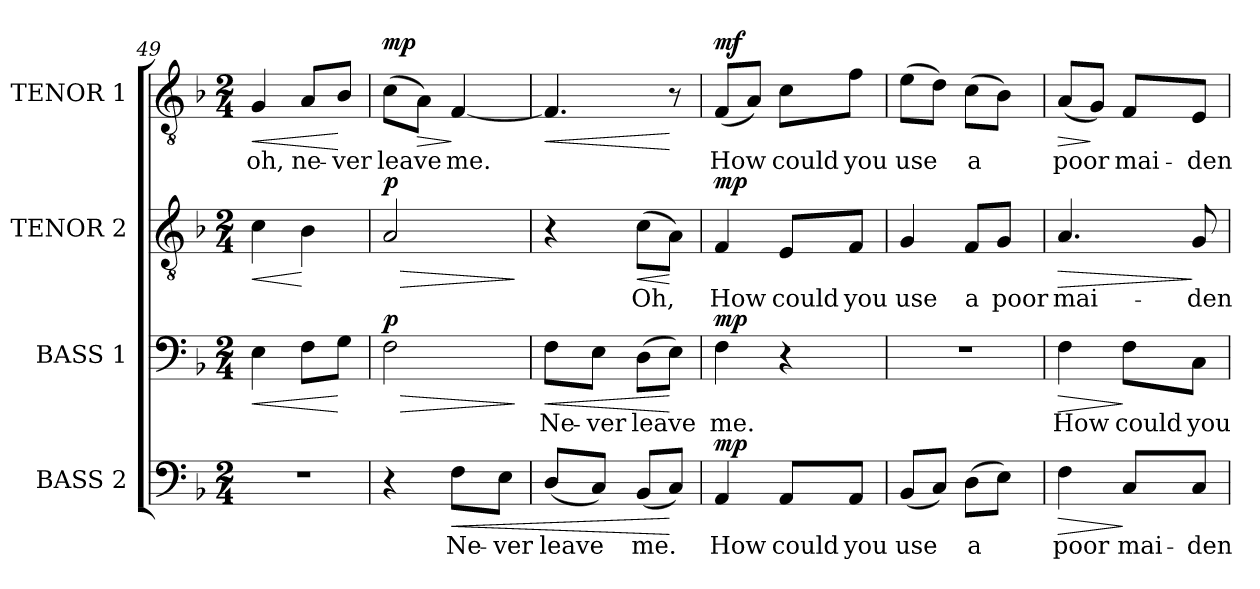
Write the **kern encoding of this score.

**kern	**text	**dynam	**kern	**text	**dynam	**kern	**text	**dynam	**kern	**text	**dynam
*part4	*part4	*part4	*part3	*part3	*part3	*part2	*part2	*part2	*part1	*part1	*part1
*staff4	*staff4	*staff4	*staff3	*staff3	*staff3	*staff2	*staff2	*staff2	*staff1	*staff1	*staff1
*I"BASS 2	*	*	*I"BASS 1	*	*	*I"TENOR 2	*	*	*I"TENOR 1	*	*
*I'B. 2	*	*	*I'B. 1	*	*	*I'T. 2	*	*	*I'T. 1	*	*
*clefF4	*	*	*clefF4	*	*	*clefGv2	*	*	*clefGv2	*	*
*	*	*	*	*	*	*ITrd7c12	*	*	*ITrd7c12	*	*
*k[b-]	*	*	*k[b-]	*	*	*k[b-]	*	*	*k[b-]	*	*
*F:	*	*	*F:	*	*	*F:	*	*	*F:	*	*
*M2/4	*	*	*M2/4	*	*	*M2/4	*	*	*M2/4	*	*
=49	=49	=49	=49	=49	=49	=49	=49	=49	=49	=49	=49
!LO:N:vis=1	!	!	!	!	!LO:HP:b	!	!	!LO:HP:b	!	!	!
!	!	!	!	!	!	!	!	!	!	!LO:LY:b:color=#000000	!LO:HP:b
2r	.	.	4Ei\	.	<	4Ci\	.	<	4GGi/	oh,	<
!	!	!	!	!	!	!	!	!	!	!LO:LY:b:color=#000000	!
.	.	.	8Fi\L	.	.	4BB-i\	.	[	8AAi/L	ne-	.
!	!	!	!	!	!	!	!	!	!	!LO:LY:b:color=#000000	!
.	.	.	8Gi\J	.	[	.	.	.	8BB-i/J	-ver	[
=50	=50	=50	=50	=50	=50	=50	=50	=50	=50	=50	=50
!	!	!	!	!	!LO:HP:b	!	!	!LO:HP:b	!	!	!
!	!	!	!	!	!	!	!	!	!	!LO:LY:b:color=#000000	!
4r	.	.	2Fi\	.	> p	2AAi/	.	> p	(8Ci\L	leave	mp
!	!	!	!	!	!	!	!	!	!	!	!LO:HP:b
.	.	.	.	.	.	.	.	.	8AAi\J)	.	>
!	!LO:LY:b:color=#000000	!LO:HP:b	!	!	!	!	!	!	!	!	!
!	!	!	!	!	!	!	!	!	!	!LO:LY:b:color=#000000	!
8Fi\L	Ne-	<	.	.	.	.	.	.	[4FFi/	me.	]
!	!LO:LY:b:color=#000000	!	!	!	!	!	!	!	!	!	!
8Ei\J	-ver	.	.	.	.	.	.	.	.	.	.
.	.	.	.	.	]	.	.	]	.	.	.
=51	=51	=51	=51	=51	=51	=51	=51	=51	=51	=51	=51
!	!LO:LY:b:color=#000000	!	!	!	!	!	!	!	!	!	!
!	!	!	!	!LO:LY:b:color=#000000	!LO:HP:b	!	!	!	!	!	!LO:HP:b
(8Di/L	leave	.	8Fi\L	Ne-	<	4r	.	.	4.FFi/]	.	<
!	!	!	!	!LO:LY:b:color=#000000	!	!	!	!	!	!	!
8Ci/J)	.	.	8Ei\J	-ver	.	.	.	.	.	.	.
!	!LO:LY:b:color=#000000	!	!	!	!	!	!	!	!	!	!
!	!	!	!	!LO:LY:b:color=#000000	!	!	!	!	!	!	!
!	!	!	!	!	!	!	!LO:LY:b:color=#000000	!LO:HP:b	!	!	!
(8BB-i/L	me.	.	(8Di\L	leave	.	(8Ci\L	Oh,	<	.	.	.
8Ci/J)	.	[	8Ei\J)	.	[	8AAi\J)	.	[	8r	.	[
!!LO:LB:g=z
=52	=52	=52	=52	=52	=52	=52	=52	=52	=52	=52	=52
!	!LO:LY:b:color=#000000	!	!	!	!	!	!	!	!	!	!
!	!	!	!	!LO:LY:b:color=#000000	!	!	!	!	!	!	!
!	!	!	!	!	!	!	!LO:LY:b:color=#000000	!	!	!	!
!	!	!	!	!	!	!	!	!	!	!LO:LY:b:color=#000000	!
4AAi/	How	mp	4Fi\	me.	mp	4FFi/	How	mp	(8FFi/L	How	mf
.	.	.	.	.	.	.	.	.	8AAi/J)	.	.
!	!LO:LY:b:color=#000000	!	!	!	!	!	!	!	!	!	!
!	!	!	!	!	!	!	!LO:LY:b:color=#000000	!	!	!	!
!	!	!	!	!	!	!	!	!	!	!LO:LY:b:color=#000000	!
8AAi/L	could	.	4r	.	.	8EEi/L	could	.	8Ci\L	could	.
!	!LO:LY:b:color=#000000	!	!	!	!	!	!	!	!	!	!
!	!	!	!	!	!	!	!LO:LY:b:color=#000000	!	!	!	!
!	!	!	!	!	!	!	!	!	!	!LO:LY:b:color=#000000	!
8AAi/J	you	.	.	.	.	8FFi/J	you	.	8Fi\J	you	.
=53	=53	=53	=53	=53	=53	=53	=53	=53	=53	=53	=53
!	!LO:LY:b:color=#000000	!	!LO:N:vis=1	!	!	!	!	!	!	!	!
!	!	!	!	!	!	!	!LO:LY:b:color=#000000	!	!	!	!
!	!	!	!	!	!	!	!	!	!	!LO:LY:b:color=#000000	!
(8BB-i/L	use	.	2r	.	.	4GGi/	use	.	(8Ei\L	use	.
8Ci/J)	.	.	.	.	.	.	.	.	8Di\J)	.	.
!	!LO:LY:b:color=#000000	!	!	!	!	!	!	!	!	!	!
!	!	!	!	!	!	!	!LO:LY:b:color=#000000	!	!	!	!
!	!	!	!	!	!	!	!	!	!	!LO:LY:b:color=#000000	!
(8Di\L	a	.	.	.	.	8FFi/L	a	.	(8Ci\L	a	.
!	!	!	!	!	!	!	!LO:LY:b:color=#000000	!	!	!	!
8Ei\J)	.	.	.	.	.	8GGi/J	poor	.	8BB-i\J)	.	.
=54	=54	=54	=54	=54	=54	=54	=54	=54	=54	=54	=54
!	!LO:LY:b:color=#000000	!LO:HP:b	!	!	!	!	!	!	!	!	!
!	!	!	!	!LO:LY:b:color=#000000	!LO:HP:b	!	!	!	!	!	!
!	!	!	!	!	!	!	!LO:LY:b:color=#000000	!LO:HP:b	!	!	!
!	!	!	!	!	!	!	!	!	!	!LO:LY:b:color=#000000	!LO:HP:b
4Fi\	poor	>	4Fi\	How	>	4.AAi/	mai-	>	(8AAi/L	poor	>
.	.	.	.	.	.	.	.	.	8GGi/J)	.	]
!	!LO:LY:b:color=#000000	!	!	!	!	!	!	!	!	!	!
!	!	!	!	!LO:LY:b:color=#000000	!	!	!	!	!	!	!
!	!	!	!	!	!	!	!	!	!	!LO:LY:b:color=#000000	!
8Ci/L	mai-	]	8Fi\L	could	]	.	.	.	8FFi/L	mai-	.
!	!LO:LY:b:color=#000000	!	!	!	!	!	!	!	!	!	!
!	!	!	!	!LO:LY:b:color=#000000	!	!	!	!	!	!	!
!	!	!	!	!	!	!	!LO:LY:b:color=#000000	!	!	!	!
!	!	!	!	!	!	!	!	!	!	!LO:LY:b:color=#000000	!
8Ci/J	-den	.	8Ci\J	you	.	8GGi/	-den	]	8EEi/J	-den	.
=	=	=	=	=	=	=	=	=	=	=	=
*-	*-	*-	*-	*-	*-	*-	*-	*-	*-	*-	*-
